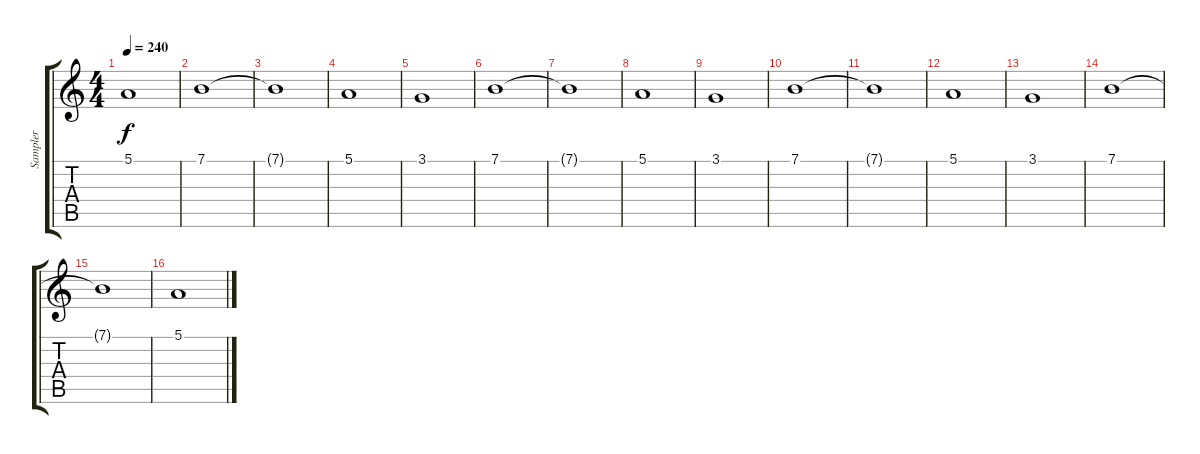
\track ("Sampler" "Sampler") {instrument stringensemble1}
\staff {score tabs}
\tuning (E4 B3 G3 D3 A2 E2) {hide}
\ts (4 4)
\tempo 240
\clef g2
\ks c
5.1{t}.1{dy f} |
7.1.1 |
7.1{t}.1 |
5.1.1 |
3.1.1 |
7.1.1 |
7.1{t}.1 |
5.1.1 |
3.1.1 |
7.1.1 |
7.1{t}.1 |
5.1.1 |
3.1.1 |
7.1.1 |
7.1{t}.1 |
5.1.1
